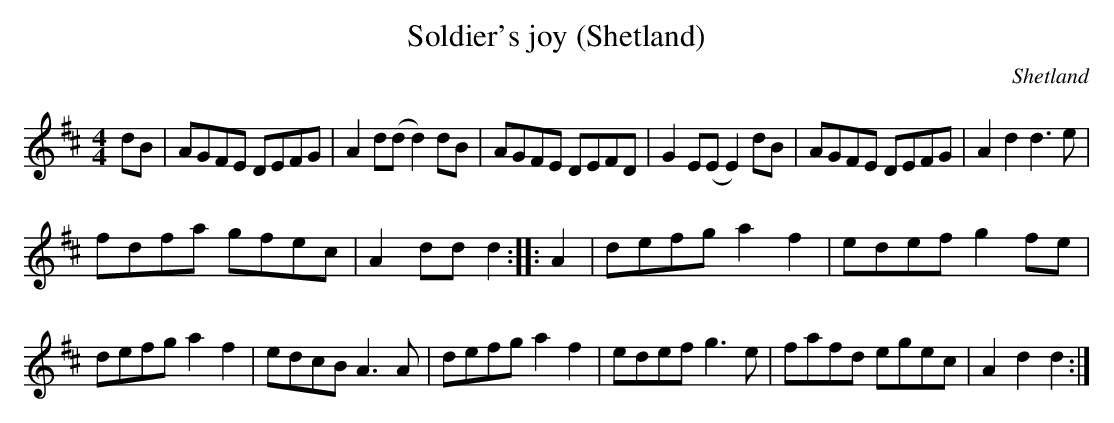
X:1
T:Soldier's joy (Shetland)
M:4/4
O:Shetland
K:D major
dB|\
AGFE DEFG| A2d(d d2)dB|AGFE DEFD|G2E(E E2)dB|\
AGFE DEFG|A2d2 d3e|
fdfa gfec|A2dd d2::A2|\
defg a2f2|edef g2fe|
defg a2f2|edcB A3A|\
defg a2f2|edef g3e|fafd egec|A2d2 d2:|
